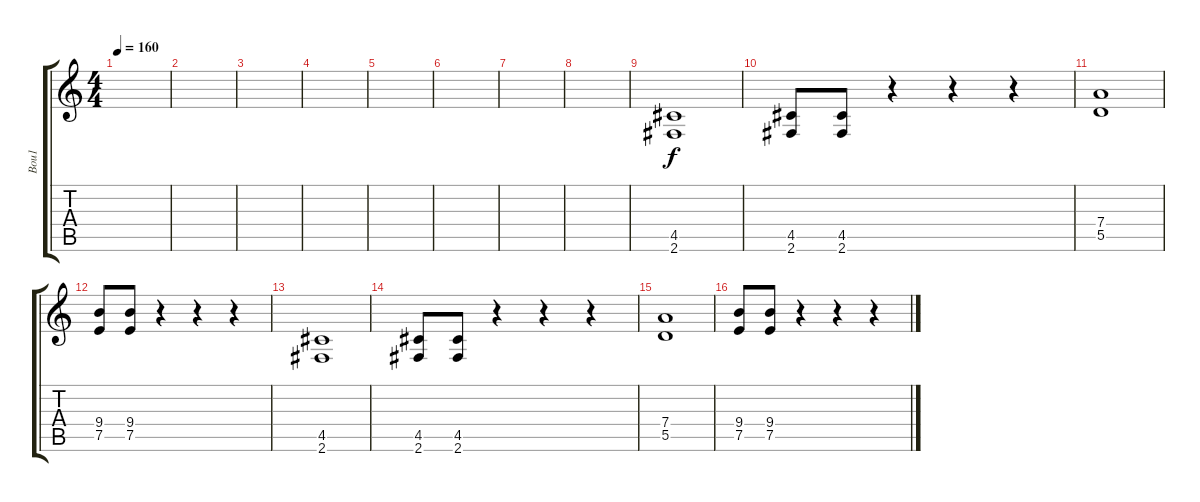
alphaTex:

\track ("Bou1" "Bou1") {instrument overdrivenguitar}
\staff {score tabs}
\tuning (E4 B3 G3 D3 A2 E2) {hide}
\ts (4 4)
\tempo 160
\clef g2
\ks c
|
|
|
|
|
|
|
|
(4.5 2.6).1{dy f} |
(4.5 2.6).8 (4.5 2.6).8 r.4 r.4 r.4 |
(7.4 5.5).1 |
(9.4 7.5).8 (9.4 7.5).8 r.4 r.4 r.4 |
(4.5 2.6).1 |
(4.5 2.6).8 (4.5 2.6).8 r.4 r.4 r.4 |
(7.4 5.5).1 |
(9.4 7.5).8 (9.4 7.5).8 r.4 r.4 r.4
